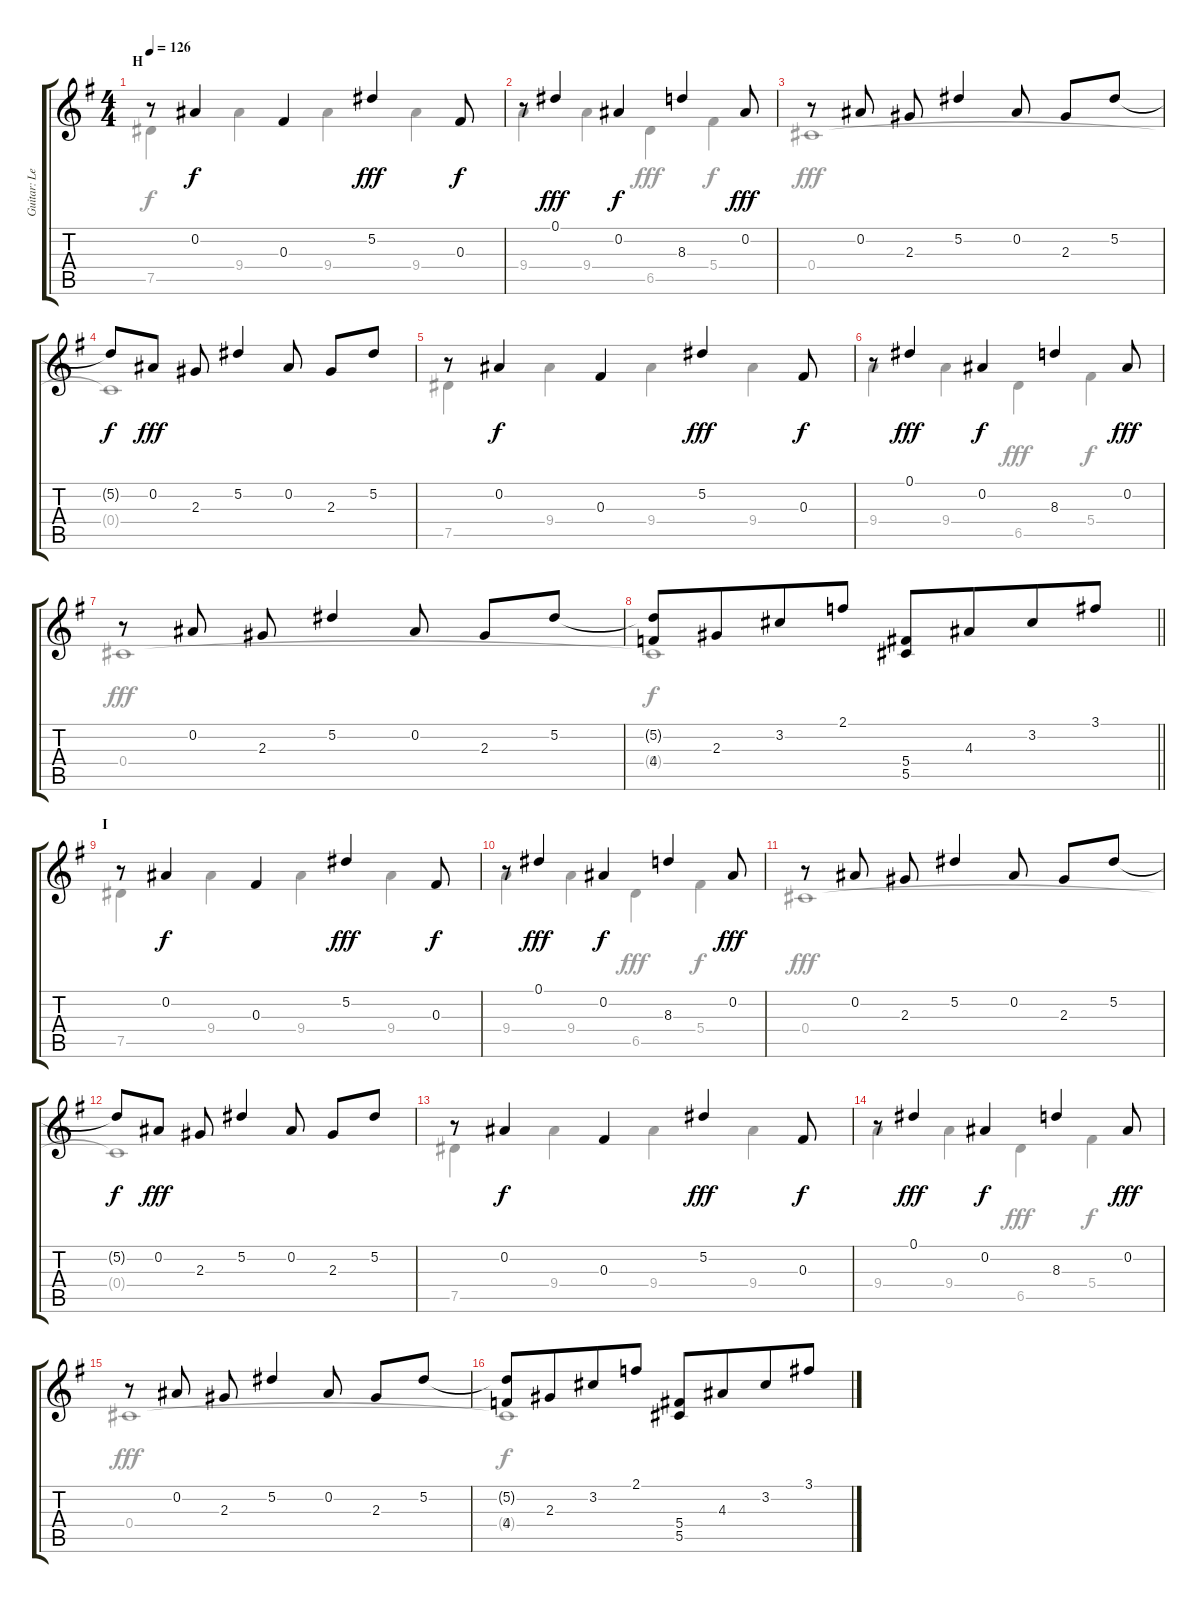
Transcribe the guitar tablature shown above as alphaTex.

\track ("Guitar: Lead" "Guitar: Le") {instrument acousticguitarsteel}
\staff {score tabs}
\tuning (Eb4 Bb3 Gb3 Db3 Ab2 Eb2) {hide}
\voice
\ts (4 4)
\section ("" "H")
\tempo 126
\clef g2
\ks g
r.8{dy fff} 0.2.4{dy f} 0.3.4 5.2.4{dy fff} 0.3.8{dy f} |
r.8 0.1.4{dy fff} 0.2.4{dy f} 8.3.4 0.2.8{dy fff} |
r.8 0.2.8 2.3.8 5.2.4 0.2.8 2.3.8 5.2.8 |
5.2{t}.8{dy f} 0.2.8{dy fff} 2.3.8 5.2.4 0.2.8 2.3.8 5.2.8 |
r.8 0.2.4{dy f} 0.3.4 5.2.4{dy fff} 0.3.8{dy f} |
r.8 0.1.4{dy fff} 0.2.4{dy f} 8.3.4 0.2.8{dy fff} |
r.8 0.2.8 2.3.8 5.2.4 0.2.8 2.3.8 5.2.8 |
\barLineRight lightlight
(5.2{t} 4.4).8 2.3.8{beam merge} 3.2.8 2.1.8 (5.4 5.5).8 4.3.8{beam merge} 3.2.8 3.1.8 |
\section ("" "I")
r.8 0.2.4{dy f} 0.3.4 5.2.4{dy fff} 0.3.8{dy f} |
r.8 0.1.4{dy fff} 0.2.4{dy f} 8.3.4 0.2.8{dy fff} |
r.8 0.2.8 2.3.8 5.2.4 0.2.8 2.3.8 5.2.8 |
5.2{t}.8{dy f} 0.2.8{dy fff} 2.3.8 5.2.4 0.2.8 2.3.8 5.2.8 |
r.8 0.2.4{dy f} 0.3.4 5.2.4{dy fff} 0.3.8{dy f} |
r.8 0.1.4{dy fff} 0.2.4{dy f} 8.3.4 0.2.8{dy fff} |
r.8 0.2.8 2.3.8 5.2.4 0.2.8 2.3.8 5.2.8 |
(5.2{t} 4.4).8 2.3.8{beam merge} 3.2.8 2.1.8 (5.4 5.5).8 4.3.8{beam merge} 3.2.8 3.1.8
\voice
\clef g2
\ottava regular
\simile none
\ks g
7.5.4{dy f} 9.4.4 9.4.4 9.4.4 |
9.4.4 9.4.4 6.5.4{dy fff} 5.4.4{dy f} |
0.4.1{dy fff} |
0.4{t}.1{dy f} |
7.5.4 9.4.4 9.4.4 9.4.4 |
9.4.4 9.4.4 6.5.4{dy fff} 5.4.4{dy f} |
0.4.1{dy fff} |
\barLineRight lightlight
0.4{t}.1{dy f} |
7.5.4 9.4.4 9.4.4 9.4.4 |
9.4.4 9.4.4 6.5.4{dy fff} 5.4.4{dy f} |
0.4.1{dy fff} |
0.4{t}.1{dy f} |
7.5.4 9.4.4 9.4.4 9.4.4 |
9.4.4 9.4.4 6.5.4{dy fff} 5.4.4{dy f} |
0.4.1{dy fff} |
0.4{t}.1{dy f}
